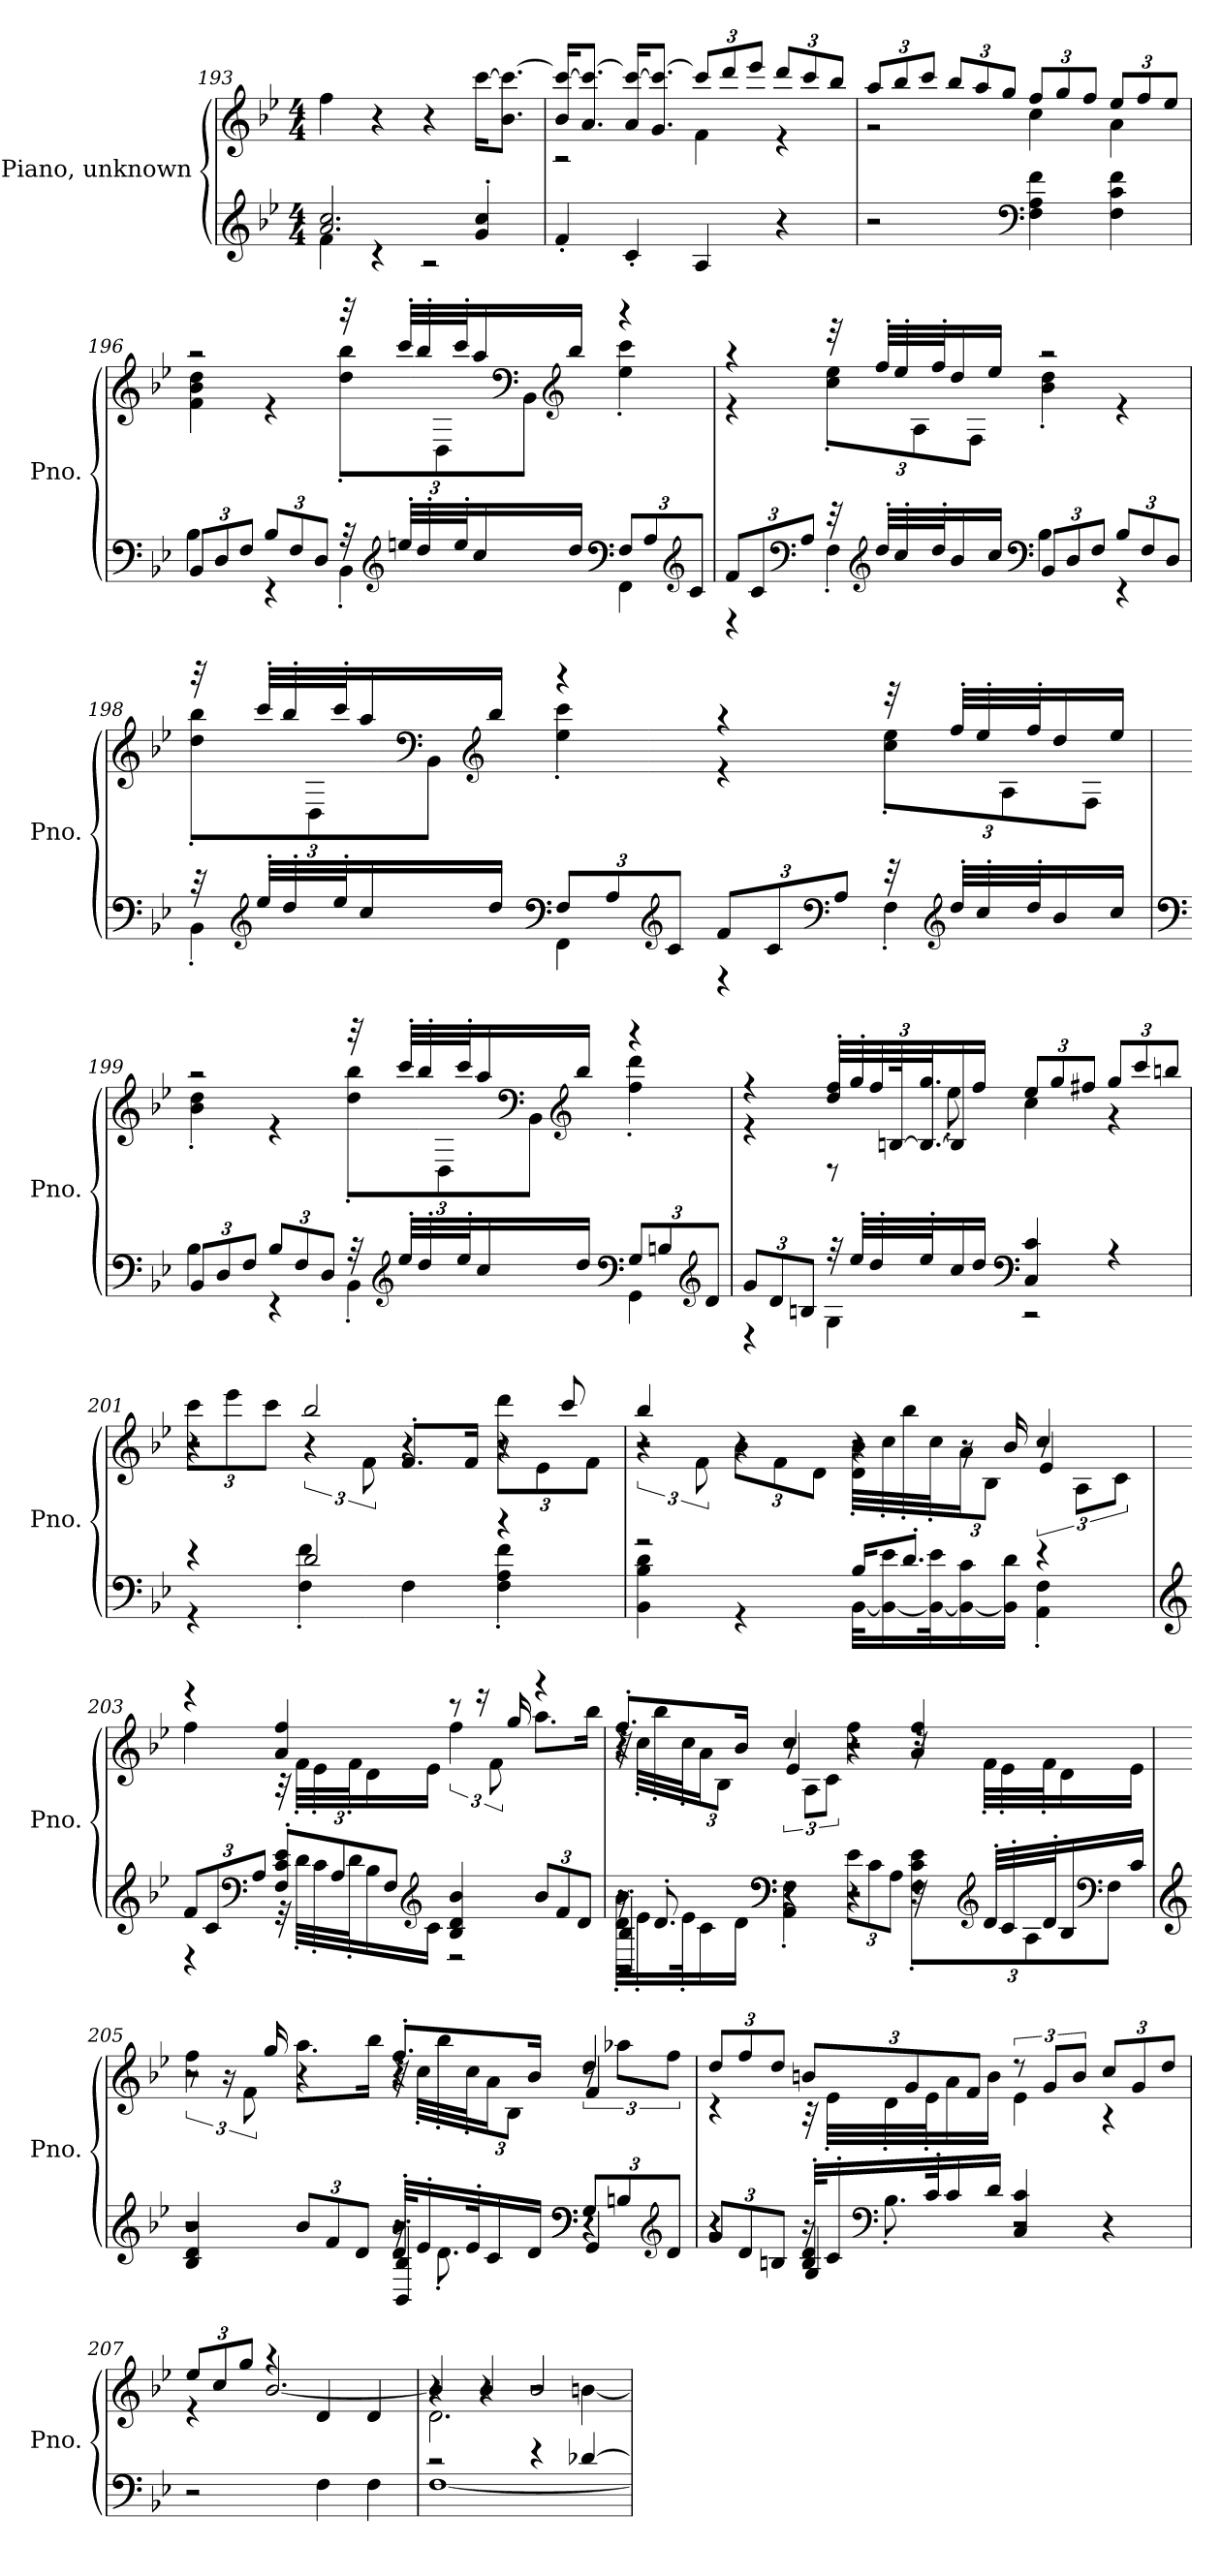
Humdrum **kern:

**kern	**kern
*part1	*part1
*staff2	*staff1
*I"Piano, unknown	*
*I'Pno.	*
!!LO:LB:g=z
*clefG2	*clefG2
*k[b-e-]	*k[b-e-]
*M4/4	*M4/4
=193	=193
*^	*
2.a/ 2.cc/	4f\	4ff\
.	4r	4r
.	2r	4r
4g/' 4cc/'	.	[16ccc\KL
.	.	8.b-\ 8.ccc\_J
*v	*v	*
=194	=194
*	*^
4f'/	16b-/ 16ccc/_KL	2r
.	8.a/ 8.ccc/_J	.
4c'/	16a/ 16ccc/_KL	.
.	8.g/ 8.ccc/_J	.
*	*Xbrackettup	*
4A/	12ccc/L]	4f\
.	12ddd/	.
.	12eee-/J	.
4r	12ddd/L	4r
.	12ccc/	.
.	12bb-/J	.
=195	=195	=195
2r	12aa/L	2r
.	12bb-/	.
.	12ccc/J	.
.	12bb-/L	.
.	12aa/	.
.	12gg/J	.
*clefF4	*	*
4F\ 4A\ 4f\	12ff/L	4cc\
.	12gg/	.
.	12ff/J	.
4F\ 4c\ 4f\	12ee-/L	4a\
.	12ff/	.
.	12ee-/J	.
!!LO:LB:g=z	!!
=196	=196	=196
*Xbrackettup	*	*
*^	*	*
12BB-/L	4B-\	2r	4f\ 4b-\ 4dd\
12D/	.	.	.
12F/J	.	.	.
12B-/L	4r	.	4r
12F/	.	.	.
12D/J	.	.	.
32r	4BB-'\	32r	12dd\' 12bb-\'L
*clefG2	*	*	*
32een'/LLL	.	32ccc'/LLL	.
32dd'/	.	32bb-'/	.
.	.	.	12D\
32ee'/J	.	32ccc'/J	.
16cc/	.	16aa/	.
*	*	*clefF4	*
.	.	.	12BB-\J
*	*	*clefG2	*
16dd/JJ	.	16bb-/JJ	.
*clefF4	*	*	*
12F/L	4FF\	4r	4ee-\' 4ccc\'
12A/	.	.	.
*clefG2	*	*	*
12c/J	.	.	.
!!LO:LB:g=z	!!
=197	=197	=197	=197
12f/L	4r	4r	4r
12c/	.	.	.
*clefF4	*	*	*
12A/J	.	.	.
32r	4F'\	32r	12cc\' 12ee-\'L
*clefG2	*	*	*
32dd'/LLL	.	32ff'/LLL	.
32cc'/	.	32ee-'/	.
.	.	.	12A\
32dd'/J	.	32ff'/J	.
16b-/	.	16dd/	.
.	.	.	12F\J
16cc/JJ	.	16ee-/JJ	.
*clefF4	*	*	*
12BB-/L	4B-\	2r	4b-\' 4dd\'
12D/	.	.	.
12F/J	.	.	.
12B-/L	4r	.	4r
12F/	.	.	.
12D/J	.	.	.
!!LO:LB:g=z	!!
=198	=198	=198	=198
32r	4BB-'\	32r	12dd\' 12bb-\'L
*clefG2	*	*	*
32ee-'/LLL	.	32ccc'/LLL	.
32dd'/	.	32bb-'/	.
.	.	.	12D\
32ee-'/J	.	32ccc'/J	.
16cc/	.	16aa/	.
*	*	*clefF4	*
.	.	.	12BB-\J
*	*	*clefG2	*
16dd/JJ	.	16bb-/JJ	.
*clefF4	*	*	*
12F/L	4FF\	4r	4ee-\' 4ccc\'
12A/	.	.	.
*clefG2	*	*	*
12c/J	.	.	.
12f/L	4r	4r	4r
12c/	.	.	.
*clefF4	*	*	*
12A/J	.	.	.
32r	4F'\	32r	12cc\' 12ee-\'L
*clefG2	*	*	*
32dd'/LLL	.	32ff'/LLL	.
32cc'/	.	32ee-'/	.
.	.	.	12A\
32dd'/J	.	32ff'/J	.
16b-/	.	16dd/	.
.	.	.	12F\J
16cc/JJ	.	16ee-/JJ	.
!!LO:PB:g=z	!!
=199	=199	=199	=199
*clefF4	*	*	*
12BB-/L	4B-\	2r	4b-\' 4dd\'
12D/	.	.	.
12F/J	.	.	.
12B-/L	4r	.	4r
12F/	.	.	.
12D/J	.	.	.
32r	4BB-'\	32r	12dd\' 12bb-\'L
*clefG2	*	*	*
32ee-'/LLL	.	32ccc'/LLL	.
32dd'/	.	32bb-'/	.
.	.	.	12D\
32ee-'/J	.	32ccc'/J	.
16cc/	.	16aa/	.
*	*	*clefF4	*
.	.	.	12BB-\J
*	*	*clefG2	*
16dd/JJ	.	16bb-/JJ	.
*clefF4	*	*	*
12G/L	4GG\	4r	4ff\' 4ddd\'
12Bn/	.	.	.
*clefG2	*	*	*
12d/J	.	.	.
!!LO:LB:g=z	!!
=200	=200	=200	=200
12g/L	4r	4r	4r
12d/	.	.	.
12Bn/J	.	.	.
32r	4G\	32dd/' 32ff/'LLL	8r
32ee-'/LLL	.	32gg'/	.
32dd'/	.	48ff/	.
.	.	[96Bn/K	.
32ee-'/J	.	48.B/_ 48.gg/J	.
16cc/	.	16B/]	8ee-'\
16dd/JJ	.	16ff/JJ	.
*clefF4	*	*	*
4C/ 4c/	2r	12ee-/L	4cc\
.	.	12gg/	.
.	.	12ff#X/J	.
4r	.	12gg/L	4r
.	.	12ccc/	.
.	.	12bbn/J	.
=201	=201	=201	=201
*	*	*	*^
4r	4r	4r	12ccc\L	2r
.	.	.	12eee-\	.
.	.	.	12ccc\J	.
*	*	*	*brackettup	*
2d/	4F\' 4f\'	2bb-/	6r	.
.	.	.	12f\	.
.	4F\	.	4r	8.f'/L
.	.	.	.	16f/Jk
*	*	*	*Xbrackettup	*
4r	4F\' 4A\' 4f\'	4r	12ddd\L	8r
.	.	.	12e-\	.
.	.	.	.	8ccc/
.	.	.	12f\J	.
!!LO:LB:g=z	!!	!!
=202	=202	=202	=202	=202
*	*	*	*brackettup	*
2r	4BB-\ 4B-\ 4d\	4bb-/	6r	2r
.	.	.	12f\	.
*	*	*	*Xbrackettup	*
.	4r	4r	12b-\L	.
.	.	.	12f\	.
.	.	.	12d\J	.
16B-/KL	[32BB-\KLL	8r	32d\' 32b-\'LLL	4r
.	16BB-\_ 16e-\	.	32cc'\	.
8.d'/J	.	.	32bb-'\	.
.	32BB-\_ 32e-\K	.	32cc'\J	.
.	16BB-\_ 16c\	16r	24a\J	.
.	.	.	12B-\J	.
.	16BB-\] 16d\JJ	16b-/	.	.
*	*	*	*brackettup	*
4r	4AA\' 4F\'	4cc/	12r	4e-/
.	.	.	12A\L	.
.	.	.	12c\J	.
*	*	*v	*v	*v
=203	=203	=203
*clefG2	*	*
*	*	*^
12f/L	4r	4r	4ff\
12c/	.	.	.
*clefF4	*	*	*
12A/J	.	.	.
12F/' 12c/' 12e-/'L	32r	4a/ 4ff/	32r
.	32d'\LLL	.	32f'\LLL
.	32c'\	.	32e-'\
12A/	.	.	.
.	32d'\J	.	32f'\J
.	16B-\	.	16d\
12F/J	.	.	.
*clefG2	*	*	*
.	16c\JJ	.	16e-\JJ
4B-/ 4d/ 4b-/	2r	8r	6ff\
.	.	16r	.
.	.	.	12f\
.	.	16gg/	.
12b-/L	.	4r	8.aa\L
12f/	.	.	.
12d/J	.	.	.
.	.	.	16bb-\Jk
!!LO:LB:g=z
=204	=204	=204	=204
*	*^	*	*^
16r	32d\' 32b-\'KLL	4BB-/' 4B-/'	8.ff'/L	32r	4r
.	16e-'\	.	.	32cc'\LLL	.
8.d'/	.	.	.	32bb-'\	.
.	32e-'\K	.	.	32cc'\J	.
*	*	*	*	*Xbrackettup	*
.	16c\	.	.	24a\J	.
.	.	.	.	12B-\J	.
.	16d\JJ	.	16b-/Jk	.	.
*clefF4	*	*	*	*	*
*	*	*	*	*brackettup	*
4r	4AA\' 4F\'	4r	4cc/	12r	4e-/
.	.	.	.	12A\L	.
.	.	.	.	12c\J	.
2r	12e-\L	4r	4r	4ff\	2r
.	12c\	.	.	.	.
.	12A\J	.	.	.	.
.	12F\' 12c\' 12e-\'L	32r	4a/ 4ff/	32r	.
*clefG2	*	*	*	*	*
.	.	32d'/LLL	.	32f'\LLL	.
.	.	32c'/	.	32e-'\	.
.	12A\	.	.	.	.
.	.	32d'/J	.	32f'\J	.
.	.	16B-/	.	16d\	.
*clefF4	*	*	*	*	*
.	12F\J	.	.	.	.
.	.	16c/JJ	.	16e-\JJ	.
!!LO:LB:g=z	!!	!!
=205	=205	=205	=205	=205	=205
*clefG2	*	*	*	*	*
4B-/ 4d/ 4b-/	2r	2r	8r	6ff\	2r
.	.	.	16r	.	.
.	.	.	.	12f\	.
.	.	.	16gg/	.	.
12b-/L	.	.	4r	8.aa\L	.
12f/	.	.	.	.	.
12d/J	.	.	.	.	.
.	.	.	.	16bb-\Jk	.
32d/' 32b-/'KLL	16r	4BB-/' 4B-/'	8.ff'/L	32r	4r
16e-'/	.	.	.	32cc'\LLL	.
.	8.d'\	.	.	32bb-'\	.
32e-'/K	.	.	.	32cc'\J	.
*	*	*	*	*Xbrackettup	*
16c/	.	.	.	24a\J	.
.	.	.	.	12B-\J	.
16d/JJ	.	.	16b-/Jk	.	.
*clefF4	*	*	*	*	*
*	*	*	*	*brackettup	*
12G/L	4r	4GG/	4dd/	12r	4f/
12Bn/	.	.	.	12aa-X\L	.
*clefG2	*	*	*	*	*
12d/J	.	.	.	12ff\J	.
*	*	*	*v	*v	*v
=206	=206	=206	=206
*	*	*	*Xbrackettup
*	*	*	*^
12g/L	4r	4r	12dd/L	4r
12d/	.	.	12ff/	.
12Bn/J	.	.	12dd/J	.
32B/' 32d/'KLL	16r	4G/	12bn/L	32r
16c'/	.	.	.	32e-'\LLL
*clefF4	*	*	*	*
.	8.B'\	.	.	32d'\
.	.	.	12g/	.
32c'/K	.	.	.	32e-'\J
16c/	.	.	.	16a\
.	.	.	12f/J	.
16d/JJ	.	.	.	16b\JJ
*	*	*	*brackettup	*
4C/ 4c/	2r	2r	12r	4e-\
.	.	.	12g/L	.
.	.	.	12b/J	.
*	*	*	*Xbrackettup	*
4r	.	.	12cc/L	4r
.	.	.	12g/	.
.	.	.	12dd/J	.
*v	*v	*v	*	*
!!LO:LB:g=z	!!
=207	=207	=207
2r	12ee-/L	4r
.	12cc/	.
.	12gg/J	.
.	4r	[2.b-/
4F\	4d/	.
4F\	4d/	.
=208	=208	=208
*^	*	*^
2r	[1F	4r	2.d\	4b-/]
.	.	4b-/	.	4r
4r	.	2r	.	2b-/
[4d-X/	.	.	[4bn\	.
*v	*v	*	*	*
*	*v	*v	*v
=	=
*-	*-
